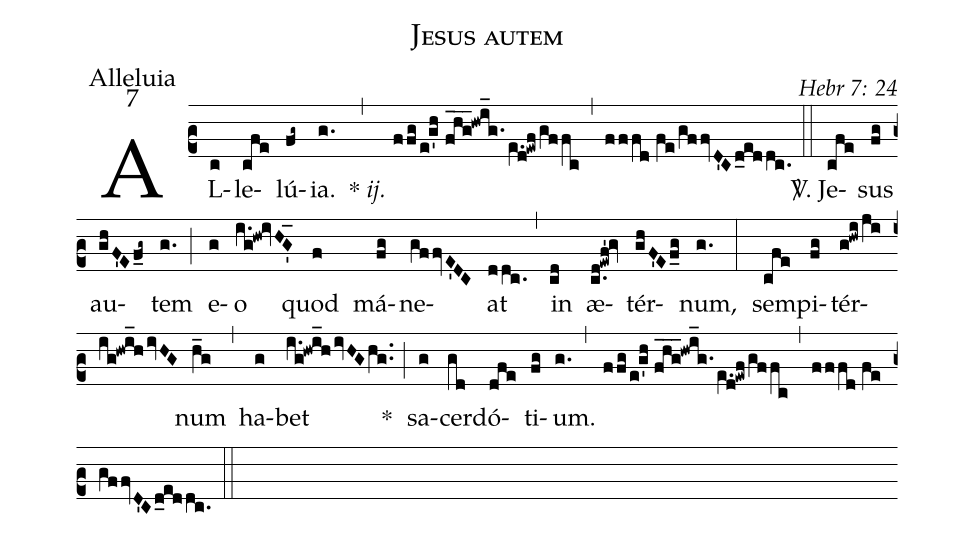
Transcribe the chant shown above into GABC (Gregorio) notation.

name: Jesus autem;
office-part: Alleluia;
mode: 7;
commentary: Hebr 7: 24;
%%
(c2) AL(c)le(cfe)lú(fg~)ia.(g.) {*}~<i>ij.</i>(,) (ffg/e!g'h//fhg___!hwi_g.e.[ll:1]d!ewf/gffc) (,) (fffd//fe/gffvD'Cd_eddc.) (::)
<sp>V/</sp>. Je(cfe)sus(fg) au(ghF'Ef_g~)tem(g.) (;) e(g)o(i.g!hw!ivHG'_) quod(f) má(fg)ne(gffvE'DC)at(ddc.) (,) in(cd) æ(c.d!ewf'!gv)tér(ghF'Ef_g)num,(g.) (:)
sem(cfe)pi(fg)tér(g!hwi/jiig!hwi_hivHG)num(h_g) (,) ha(g)bet(i.g!hwi_hivHGhg..) *(;)
sa(g)cer(gd)dó(dfe)ti(fg)um.(g.) (,) (ffg/e!g'h//fhg___!hwi_g.e.[ll:1]d!ewf/gffc) (,) (fffd//fe/gffvD'Cd_eddc.) (::)
